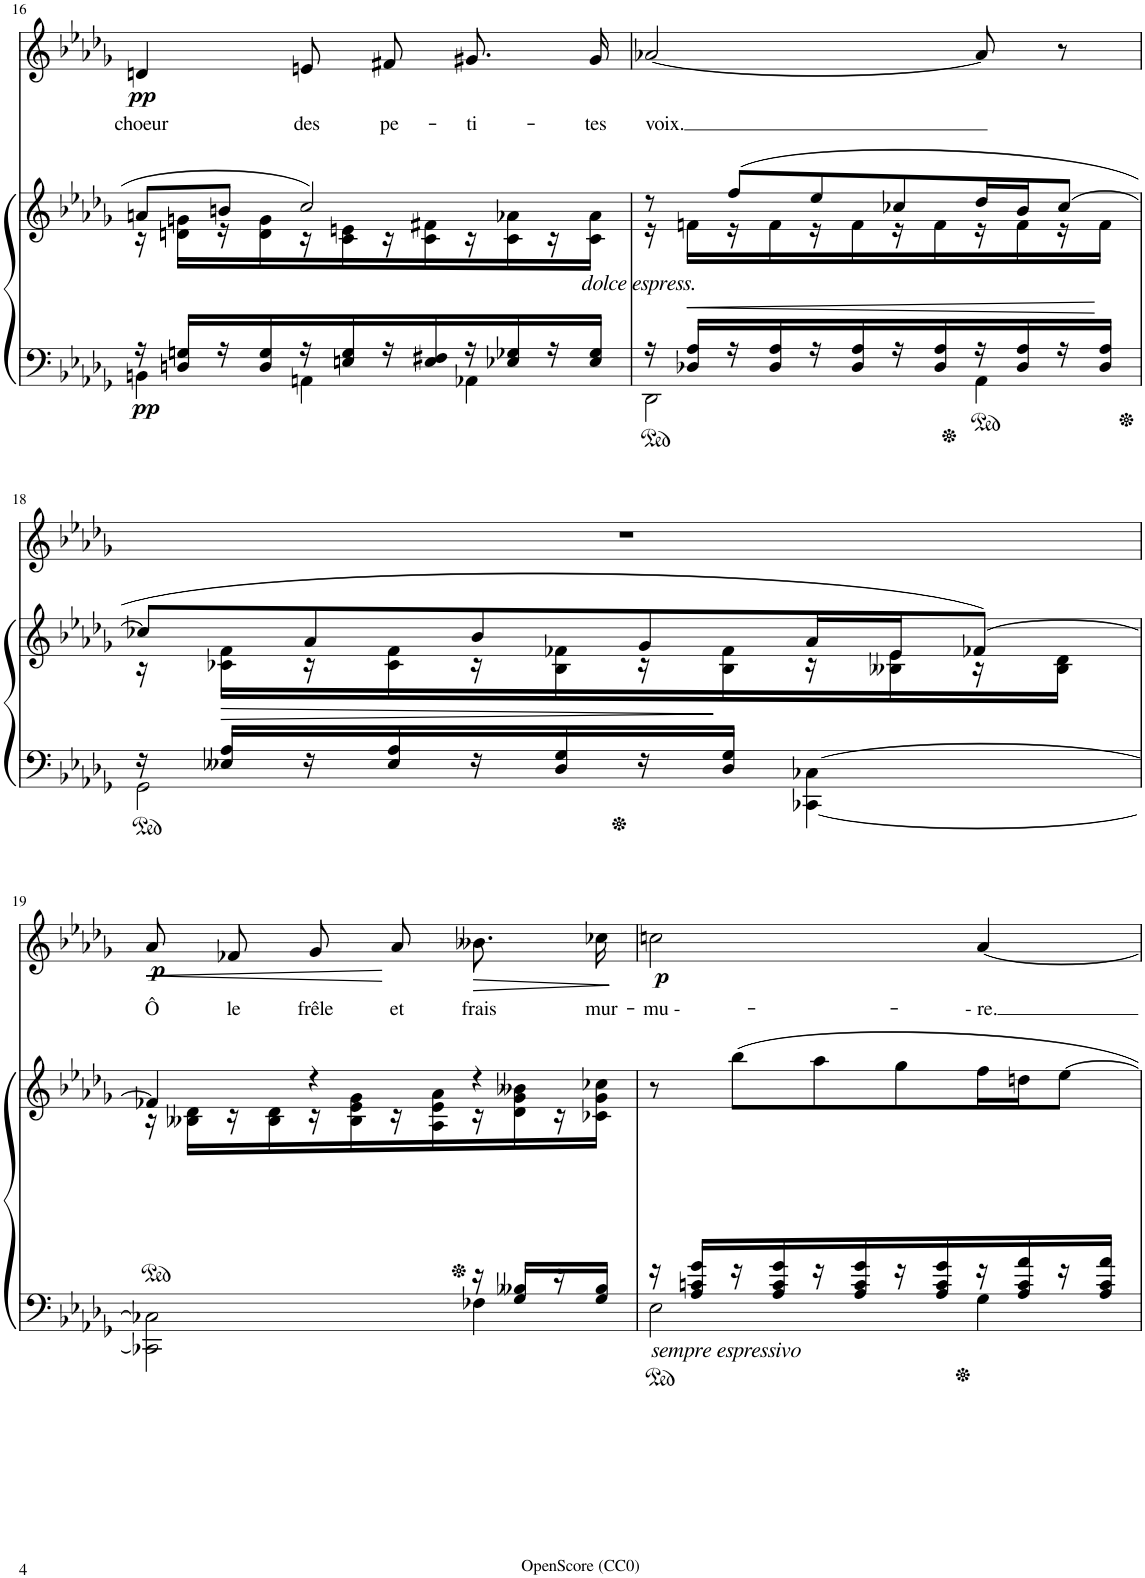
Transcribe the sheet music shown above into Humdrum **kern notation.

**kern	**kern	**dynam	**kern	**text	**dynam
*part2	*part2	*part2	*part1	*part1	*part1
*staff3	*staff2	*staff2/3	*staff1	*staff1	*staff1
*I"Piano	*	*	*I"Voice	*	*
*I'Pno	*	*	*	*	*
!!LO:PB:g=z
*clefF4	*clefG2	*	*clefG2	*	*
*k[b-e-a-d-g-]	*k[b-e-a-d-g-]	*	*k[b-e-a-d-g-]	*	*
*M3/4	*M3/4	*	*M3/4	*	*
=16	=16	=16	=16	=16	=16
*^	*^	*	*	*	*
!	!	!	!	!LO:DY:b=2	!	!LO:LY:b	!LO:DY:b
16r	4BBn\	8an/L	16r	pp	4dn/	choeur	pp
16Dn/ 16Gn/LL	.	.	16dn\ 16gn\LL	.	.	.	.
16r	.	8bn/J	16r	.	.	.	.
16D/ 16G/	.	.	16d\ 16g\	.	.	.	.
!	!	!	!	!	!	!LO:LY:b	!
16r	4AAn\	2cc/	16r	.	8en/L	des	.
16En/ 16G/	.	.	16c\ 16en\	.	.	.	.
!	!	!	!	!	!	!LO:LY:b	!
16r	.	.	16r	.	8f#X/J	pe-	.
16E/ 16F#X/	.	.	16c\ 16f#X\	.	.	.	.
!	!	!	!	!	!	!LO:LY:b	!
16r	4AA-X\	.	16r	.	8.g#X/L	-ti-	.
16E-X/ 16G-X/	.	.	16c\ 16a-X\	.	.	.	.
16r	.	.	16r	.	.	.	.
!	!	!	!	!	!	!LO:LY:b	!
16E-/ 16G-/JJ	.	.	16c\ 16a-\JJ	.	16g#/Jk	-tes	.
=17	=17	=17	=17	=17	=17	=17	=17
!	!	!LO:TX:b:i:t=dolce espress.	!	!	!	!	!
!	!	!	!	!	!	!LO:LY:b	!
16r	2DD-\	8r	16r	.	[2a-X/	voix.	.
!	!	!	!	!LO:HP:b	!	!	!
16D-X/ 16A-/LL	.	.	16fn\LL	<	.	.	.
16r	.	(8ff/L	16r	.	.	.	.
16D-/ 16A-/	.	.	16f\	.	.	.	.
16r	.	8ee-/	16r	.	.	.	.
16D-/ 16A-/	.	.	16f\	.	.	.	.
16r	.	8cc-X/	16r	.	.	.	.
16D-/ 16A-/	.	.	16f\	.	.	.	.
16r	4AA-\	16dd-/L	16r	.	8a-/]	.	.
16D-/ 16A-/	.	16b-/J	16f\	.	.	.	.
16r	.	[8cc-/J	16r	.	8r	.	.
16D-/ 16A-/JJ	.	.	16f\JJ	.	.	.	.
!!LO:LB:g=z
=18	=18	=18	=18	=18	=18	=18	=18
16r	2GG-\	8cc-X/L]	16r	.	2.r	.	.
16E--X/ 16A-/LL	.	.	16c-X\ 16f\LL	.	.	.	.
16r	.	8a-/	16r	.	.	.	.
16E--/ 16A-/	.	.	16c-\ 16f\	.	.	.	.
16r	.	8b-/	16r	.	.	.	.
16D-/ 16G-/	.	.	16B-\ 16f-X\	.	.	.	.
16r	.	8g-/	16r	.	.	.	.
16D-/ 16G-/JJ	.	.	16B-\ 16f-\	[	.	.	.
[4CC-X\ [4C-X\	4ryy	16a-/L	16r	.	.	.	.
.	.	16e-/J	16B--X\ 16e-\	.	.	.	.
.	.	[8f-X/J)	16r	.	.	.	.
.	.	.	16B--\ 16d-\JJ	.	.	.	.
!!LO:LB:g=z
=19	=19	=19	=19	=19	=19	=19	=19
*	*	*ped	*	*	*	*	*
!	!	!	!	!	!	!LO:LY:b	!LO:HP:b
!	!	!	!	!	!	!	!LO:DY:n=1:b
2CC-X\] 2C-X\]	2ryy	4f-X/]	16r	.	8a-/L	Ô	< p
.	.	.	16B--X\ 16d-\LL	.	.	.	.
!	!	!	!	!	!	!LO:LY:b	!
.	.	.	16r	.	8f-X/J	le	.
.	.	.	16B--\ 16d-\	.	.	.	.
!	!	!	!	!	!	!LO:LY:b	!
.	.	4r	16r	.	8g-/L	frêle	.
.	.	.	16B--\ 16e-\ 16g-\	.	.	.	.
!	!	!	!	!	!	!LO:LY:b	!
.	.	.	16r	.	8a-/J	et	[
.	.	.	16A-\ 16e-\ 16a-\	.	.	.	.
*	*	*Xped	*	*	*	*	*
!	!	!	!	!	!	!LO:LY:b	!LO:HP:b
16r	4F-X\	4r	16r	.	8.b--X\L	frais	>
16G-/ 16B--X/LL	.	.	16d-\ 16g-\ 16b--X\	.	.	.	.
16r	.	.	16r	.	.	.	.
!	!	!	!	!	!	!LO:LY:b	!
16G-/ 16B--/JJ	.	.	16c-X\ 16g-\ 16cc-X\JJ	.	16cc-X\Jk	mur-	]
=20	=20	=20	=20	=20	=20	=20	=20
!LO:TX:b:i:t=sempre espressivo	!	!	!	!	!	!	!
!	!	!	!	!	!	!LO:LY:b	!LO:DY:b
*	*	*v	*v	*	*	*	*
16r	2E-\	8r	.	2ccn\	-mu --	p
16A-/ 16cn/ 16g-/LL	.	.	.	.	.	.
16r	.	8bb-\L	.	.	.	.
16A-/ 16c/ 16g-/	.	.	.	.	.	.
16r	.	8aa-\	.	.	.	.
16A-/ 16c/ 16g-/	.	.	.	.	.	.
16r	.	8gg-\	.	.	.	.
16A-/ 16c/ 16g-/	.	.	.	.	.	.
!	!	!	!	!	!LO:LY:b	!
16r	4G-\	16ff\L	.	[4a-/	-- re.	.
16A-/ 16c/ 16a-/	.	16ddn\J	.	.	.	.
16r	.	[8ee-\J	.	.	.	.
16A-/ 16c/ 16a-/JJ	.	.	.	.	.	.
*v	*v	*	*	*	*	*
=	=	=	=	=	=
*-	*-	*-	*-	*-	*-
